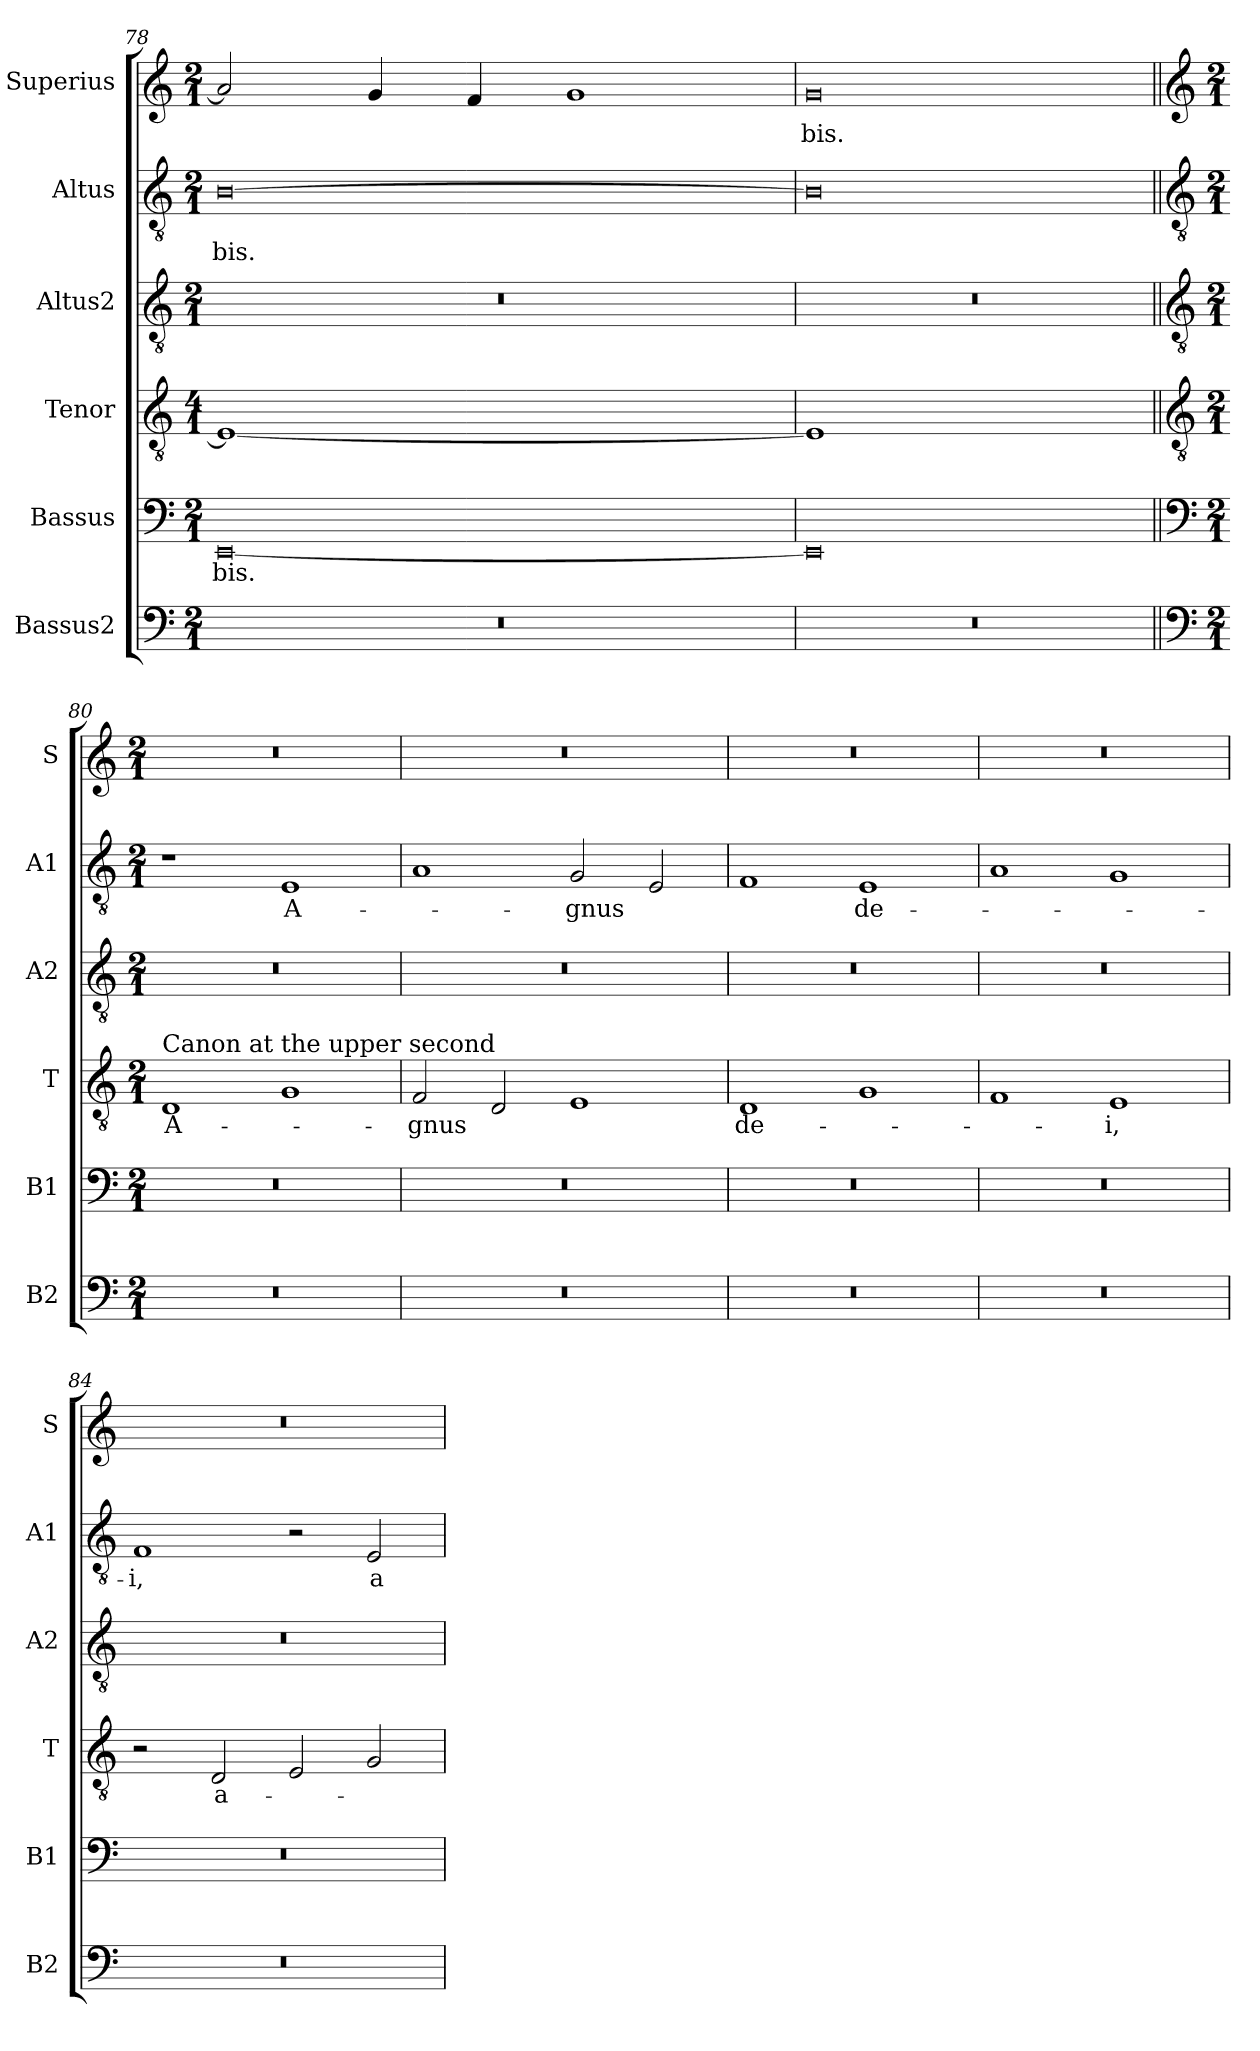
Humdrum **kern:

**kern	**kern	**text	**kern	**text	**kern	**kern	**text	**kern	**text
*part6	*part5	*part5	*part4	*part4	*part3	*part2	*part2	*part1	*part1
*staff6	*staff5	*staff5	*staff4	*staff4	*staff3	*staff2	*staff2	*staff1	*staff1
*I"Bassus2	*I"Bassus	*	*I"Tenor	*	*I"Altus2	*I"Altus	*	*I"Superius	*
*I'B2	*I'B1	*	*I'T	*	*I'A2	*I'A1	*	*I'S	*
*clefF4	*clefF4	*	*clefGv2	*	*clefGv2	*clefGv2	*	*clefG2	*
*k[]	*k[]	*	*k[]	*	*k[]	*k[]	*	*k[]	*
*M2/1	*M2/1	*	*M4/1	*	*M2/1	*M2/1	*	*M2/1	*
=78	=78	=78	=78	=78	=78	=78	=78	=78	=78
!	!	!	!LO:N:vis=1	!	!	!	!	!	!
0r	[0EE	-bis.	0E_	.	0r	[0B	-bis.	2a/]	.
.	.	.	.	.	.	.	.	4g/	.
.	.	.	.	.	.	.	.	4f/	.
.	.	.	.	.	.	.	.	1g	.
=79	=79	=79	=79	=79	=79	=79	=79	=79	=79
!	!	!	!LO:N:vis=1	!	!	!	!	!	!
0r	0EE]	.	0E]	.	0r	0B]	.	0g	-bis.
!!LO:LB:g=z
=80||	=80||	=80||	=80||	=80||	=80||	=80||	=80||	=80||	=80||
*clefF4	*clefF4	*	*clefGv2	*	*clefGv2	*clefGv2	*	*clefG2	*
*k[]	*k[]	*	*k[]	*	*k[]	*k[]	*	*k[]	*
*M2/1	*M2/1	*	*M2/1	*	*M2/1	*M2/1	*	*M2/1	*
!	!	!	!LO:TX:a:t=Canon at the upper second	!	!	!	!	!	!
0r	0r	.	1D	A-	0r	1r	.	0r	.
.	.	.	1G	.	.	1E	A-	.	.
=81	=81	=81	=81	=81	=81	=81	=81	=81	=81
0r	0r	.	2F/	-gnus	0r	1A	.	0r	.
.	.	.	2D/	.	.	.	.	.	.
.	.	.	1E	.	.	2G/	-gnus	.	.
.	.	.	.	.	.	2E/	.	.	.
=82	=82	=82	=82	=82	=82	=82	=82	=82	=82
0r	0r	.	1D	de-	0r	1F	.	0r	.
.	.	.	1G	.	.	1E	de-	.	.
=83	=83	=83	=83	=83	=83	=83	=83	=83	=83
0r	0r	.	1F	.	0r	1A	.	0r	.
.	.	.	1E	-i,	.	1G	.	.	.
=84	=84	=84	=84	=84	=84	=84	=84	=84	=84
0r	0r	.	2r	.	0r	1F	-i,	0r	.
.	.	.	2D/	a-	.	.	.	.	.
.	.	.	2E/	.	.	2r	.	.	.
.	.	.	2G/	.	.	2E/	a-	.	.
=	=	=	=	=	=	=	=	=	=
*-	*-	*-	*-	*-	*-	*-	*-	*-	*-
